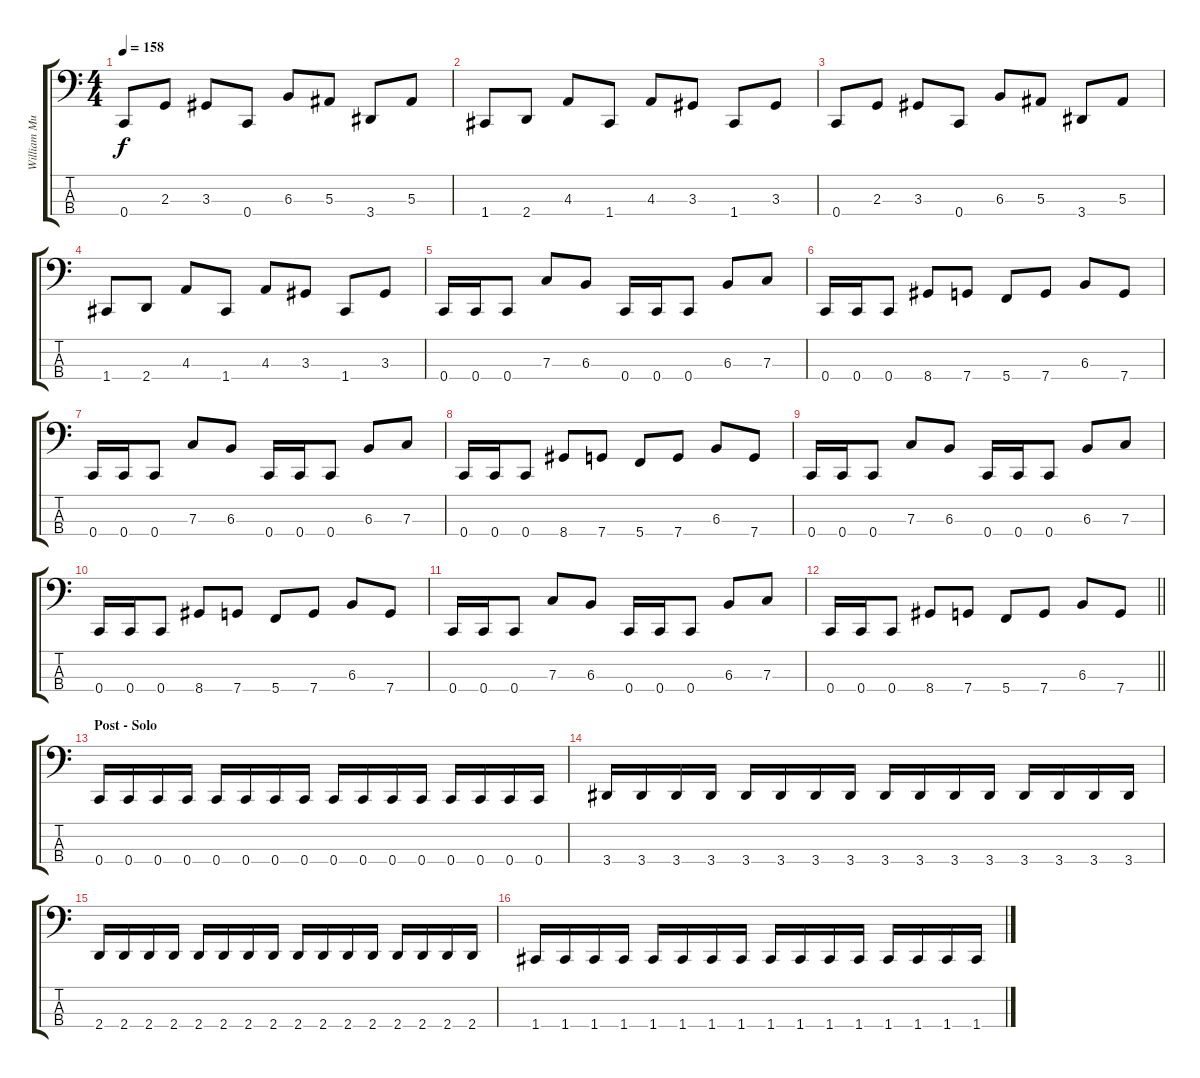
\track ("William Murderface (Bass Guitar)" "William Mu") {instrument electricbassfinger}
\staff {score tabs}
\tuning (Eb2 Bb1 F1 C1) {hide}
\ts (4 4)
\tempo 158
\clef f4
\ks c
0.4.8{dy f} 2.3.8 3.3.8 0.4.8 6.3.8 5.3.8 3.4.8 5.3.8 |
1.4.8 2.4.8 4.3.8 1.4.8 4.3.8 3.3.8 1.4.8 3.3.8 |
0.4.8 2.3.8 3.3.8 0.4.8 6.3.8 5.3.8 3.4.8 5.3.8 |
1.4.8 2.4.8 4.3.8 1.4.8 4.3.8 3.3.8 1.4.8 3.3.8 |
0.4.16 0.4.16 0.4.8 7.3.8 6.3.8 0.4.16 0.4.16 0.4.8 6.3.8 7.3.8 |
0.4.16 0.4.16 0.4.8 8.4.8 7.4.8 5.4.8 7.4.8 6.3.8 7.4.8 |
0.4.16 0.4.16 0.4.8 7.3.8 6.3.8 0.4.16 0.4.16 0.4.8 6.3.8 7.3.8 |
0.4.16 0.4.16 0.4.8 8.4.8 7.4.8 5.4.8 7.4.8 6.3.8 7.4.8 |
0.4.16 0.4.16 0.4.8 7.3.8 6.3.8 0.4.16 0.4.16 0.4.8 6.3.8 7.3.8 |
0.4.16 0.4.16 0.4.8 8.4.8 7.4.8 5.4.8 7.4.8 6.3.8 7.4.8 |
0.4.16 0.4.16 0.4.8 7.3.8 6.3.8 0.4.16 0.4.16 0.4.8 6.3.8 7.3.8 |
\barLineRight lightlight
0.4.16 0.4.16 0.4.8 8.4.8 7.4.8 5.4.8 7.4.8 6.3.8 7.4.8 |
\section ("" "Post - Solo")
0.4.16 0.4.16 0.4.16 0.4.16 0.4.16 0.4.16 0.4.16 0.4.16 0.4.16 0.4.16 0.4.16 0.4.16 0.4.16 0.4.16 0.4.16 0.4.16 |
3.4.16 3.4.16 3.4.16 3.4.16 3.4.16 3.4.16 3.4.16 3.4.16 3.4.16 3.4.16 3.4.16 3.4.16 3.4.16 3.4.16 3.4.16 3.4.16 |
2.4.16 2.4.16 2.4.16 2.4.16 2.4.16 2.4.16 2.4.16 2.4.16 2.4.16 2.4.16 2.4.16 2.4.16 2.4.16 2.4.16 2.4.16 2.4.16 |
1.4.16 1.4.16 1.4.16 1.4.16 1.4.16 1.4.16 1.4.16 1.4.16 1.4.16 1.4.16 1.4.16 1.4.16 1.4.16 1.4.16 1.4.16 1.4.16
